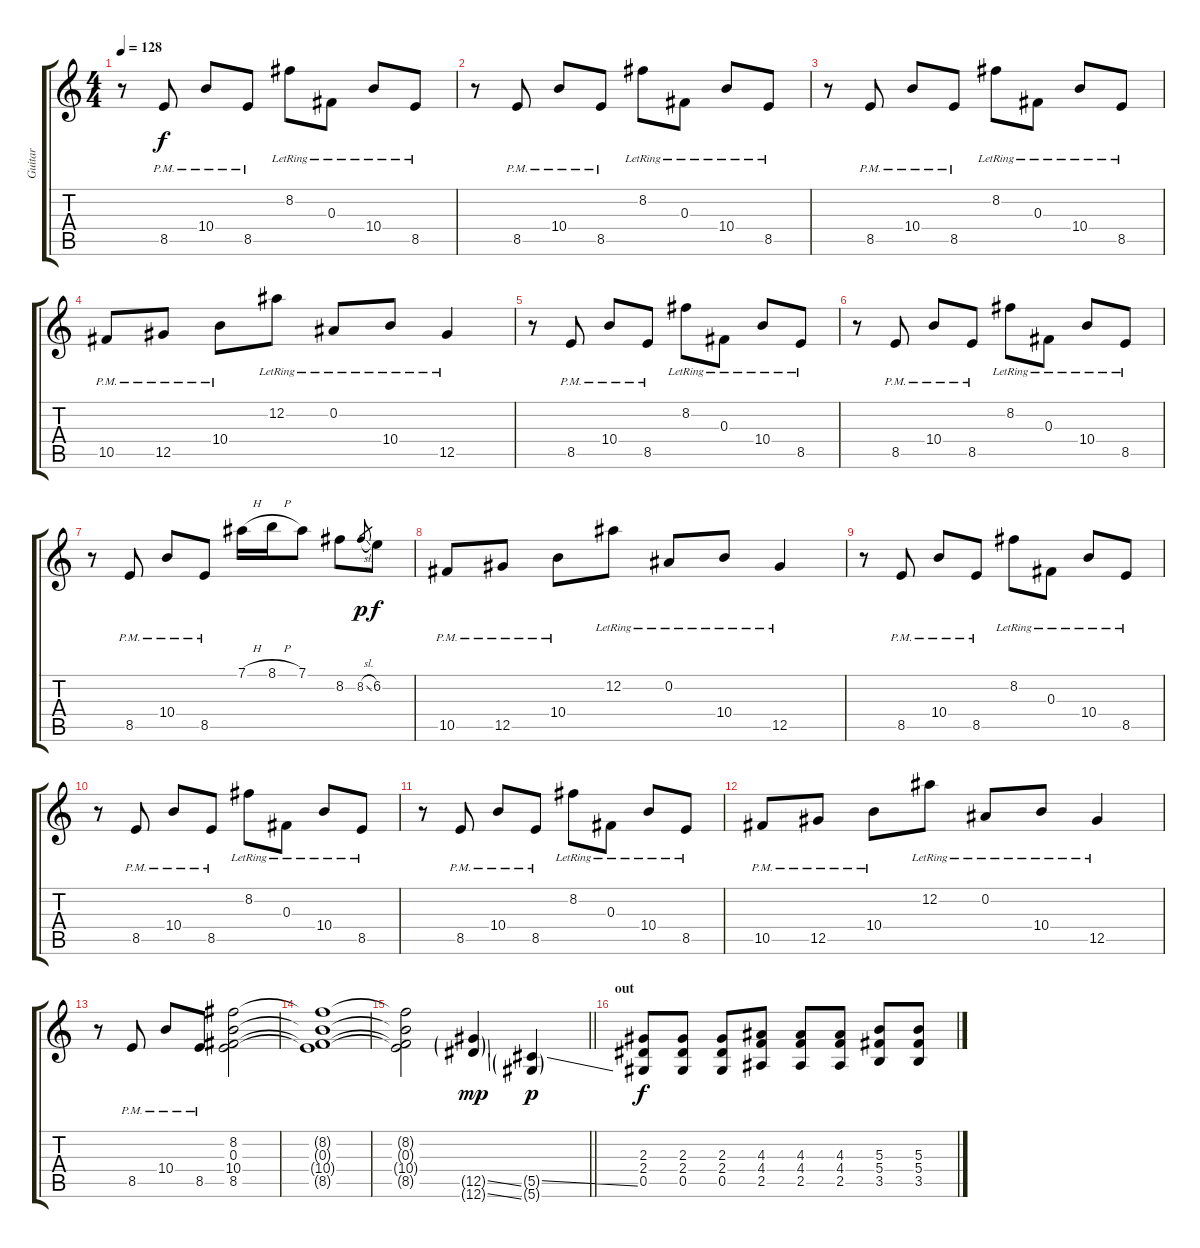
\track ("Guitar" "Guitar") {instrument distortionguitar}
\staff {score tabs}
\tuning (Eb4 Bb3 Gb3 Db3 Ab2 Eb2) {hide}
\ts (4 4)
\tempo 128
\clef g2
\ks c
r.8{dy f} 8.5{pm}.8 10.4{pm}.8 8.5{pm}.8 8.2{lr}.8 0.3{lr}.8 10.4{lr}.8 8.5{lr}.8 |
r.8 8.5{pm}.8 10.4{pm}.8 8.5{pm}.8 8.2{lr}.8 0.3{lr}.8 10.4{lr}.8 8.5{lr}.8 |
r.8 8.5{pm}.8 10.4{pm}.8 8.5{pm}.8 8.2{lr}.8 0.3{lr}.8 10.4{lr}.8 8.5{lr}.8 |
10.5{pm}.8 12.5{pm}.8 10.4{pm}.8 12.2{lr}.8 0.2{lr}.8 10.4{lr}.8 12.5{lr}.4 |
r.8 8.5{pm}.8 10.4{pm}.8 8.5{pm}.8 8.2{lr}.8 0.3{lr}.8 10.4{lr}.8 8.5{lr}.8 |
r.8 8.5{pm}.8 10.4{pm}.8 8.5{pm}.8 8.2{lr}.8 0.3{lr}.8 10.4{lr}.8 8.5{lr}.8 |
r.8 8.5{pm}.8 10.4{pm}.8 8.5{pm}.8 7.1{h}.16 8.1{h}.16 7.1.8 8.2.8 8.2{sl}.8{gr dy p} 6.2.8{dy f} |
10.5{pm}.8 12.5{pm}.8 10.4{pm}.8 12.2{lr}.8 0.2{lr}.8 10.4{lr}.8 12.5{lr}.4 |
r.8 8.5{pm}.8 10.4{pm}.8 8.5{pm}.8 8.2{lr}.8 0.3{lr}.8 10.4{lr}.8 8.5{lr}.8 |
r.8 8.5{pm}.8 10.4{pm}.8 8.5{pm}.8 8.2{lr}.8 0.3{lr}.8 10.4{lr}.8 8.5{lr}.8 |
r.8 8.5{pm}.8 10.4{pm}.8 8.5{pm}.8 8.2{lr}.8 0.3{lr}.8 10.4{lr}.8 8.5{lr}.8 |
10.5{pm}.8 12.5{pm}.8 10.4{pm}.8 12.2{lr}.8 0.2{lr}.8 10.4{lr}.8 12.5{lr}.4 |
r.8 8.5{pm}.8 10.4{pm}.8 8.5{pm}.8 (8.2 0.3 10.4 8.5).2 |
(8.2{t} 0.3{t} 10.4{t} 8.5{t}).1 |
\barLineRight lightlight
(8.2{t} 0.3{t} 10.4{t} 8.5{t}).2 (12.5{ss g} 12.6{ss g}).4{dy mp} (5.5{ss g} 5.6{g}).4{dy p} |
\section ("" "out")
(2.3 2.4 0.5).8{dy f} (2.3 2.4 0.5).8 (2.3 2.4 0.5).8 (4.3 4.4 2.5).8 (4.3 4.4 2.5).8 (4.3 4.4 2.5).8 (5.3 5.4 3.5).8 (5.3 5.4 3.5).8
